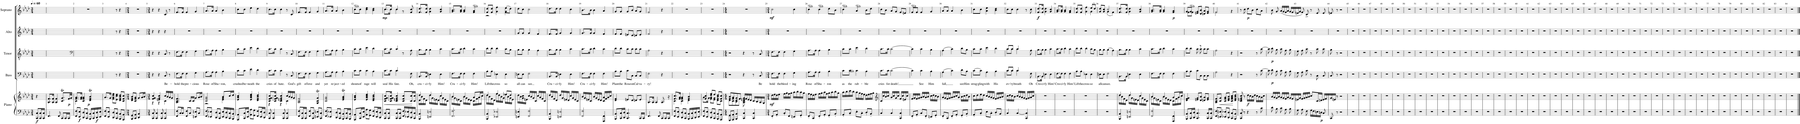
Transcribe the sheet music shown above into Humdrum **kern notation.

**kern	**kern	**dynam	**kern	**text	**dynam	**kern	**dynam	**kern	**kern	**dynam
*part5	*part5	*part5	*part4	*part4	*part4	*part3	*part3	*part2	*part1	*part1
*staff6	*staff5	*staff5/6	*staff4	*staff4	*staff4	*staff3	*staff3	*staff2	*staff1	*staff1
*I"Piano	*	*	*I"Bass	*	*	*I"Tenor	*	*I"Alto	*I"Soprano	*
*I'Pno.	*	*	*I'B.	*	*	*I'T.	*	*I'A.	*I'S.	*
*clefF4	*clefG2	*	*clefF4	*	*	*clefGv2	*	*clefG2	*clefG2	*
*k[b-e-a-d-]	*k[b-e-a-d-]	*	*k[b-e-a-d-]	*	*	*k[b-e-a-d-]	*	*k[b-e-a-d-]	*k[b-e-a-d-]	*
*M3/4	*M3/4	*	*M3/4	*	*	*M3/4	*	*M3/4	*M3/4	*
*MM60	*MM60	*	*MM60	*	*	*MM60	*	*MM60	*MM60	*
=	=	=	=	=	=	=	=	=	=	=
!	!	!LO:DY:b=2	!	!	!	!	!	!	!	!
8CC/ 8C/L	4r	f	4ryy	.	.	4ryy	.	4ryy	4ryy	.
16CC/ 16C/L	.	.	.	.	.	.	.	.	.	.
16CC/ 16C/JJ	.	.	.	.	.	.	.	.	.	.
=1	=1	=1	=1	=1	=1	=1	=1	=1	=1	=1
4.FF/	8.A-/ 8.f/L	.	4ryy	.	.	4ryy	.	4ryy	4ryy	.
.	16A-/ 16f/Jk	.	.	.	.	.	.	.	.	.
.	4A-/ 4f/	.	4ryy	.	.	4ryy	.	4ryy	4ryy	.
8FF/	.	.	.	.	.	.	.	.	.	.
8CC/L	8.c/T 8.g/TL	.	4ryy	.	.	4ryy	.	4ryy	4ryy	.
16CC/L	.	.	.	.	.	.	.	.	.	.
!	!	!LO:DY:b	!	!	!	!	!	!	!	!
16CC/JJ	32f/LL	p	.	.	.	.	.	.	.	.
.	32g/JJJ	.	.	.	.	.	.	.	.	.
=2	=2	=2	=2	=2	=2	=2	=2	=2	=2	=2
*	*	*	*	*	*	*clefF4	*	*	*	*
*	*^	*	*	*	*	*	*	*	*	*
*	*	*^	*	*	*	*	*	*	*	*	*
8FF/ 8F/L	8.f/ 8.a-/L	4c\	4..ryy	.	4ryy	.	.	4ryy	.	4ryy	2.r	.
!	!	!	!	!LO:DY:b=2	!	!	!	!	!	!	!	!
8EE-/ 8E-/J	.	.	.	f	.	.	.	.	.	.	.	.
.	16f/ 16a-/Jk	.	.	.	.	.	.	.	.	.	.	.
8DD-/ 8D-/L	4c/ 4f/ 4a-/	2ryy	.	.	4ryy	.	.	4ryy	.	4ryy	.	.
8CC/ 8C/J	.	.	.	.	.	.	.	.	.	.	.	.
!	!	!	!	!LO:DY:b	!	!	!	!	!	!	!	!
.	.	.	4ryy	p	.	.	.	.	.	.	.	.
16BBB-/ 16BB-/LL	4d-/T 4f/T 4b-/T	.	.	.	4ryy	.	.	4ryy	.	4ryy	.	.
16CC/ 16C/	.	.	.	.	.	.	.	.	.	.	.	.
!	!	!	!	!LO:DY:b=2	!	!	!	!	!	!	!	!
16DD-/ 16D-/	.	.	.	f	.	.	.	.	.	.	.	.
16EE-/ 16E-/JJ	.	.	16ryy	.	.	.	.	.	.	.	.	.
*	*v	*v	*v	*	*	*	*	*	*	*	*	*
=3	=3	=3	=3	=3	=3	=3	=3	=3	=3	=3
8FF/ 8F/L	8.a-/L	.	4ryy	.	.	4ryy	.	4ryy	4ryy	.
8EE-/ 8E-/J	.	.	.	.	.	.	.	.	.	.
.	16g/Jk	.	.	.	.	.	.	.	.	.
8DD-/ 8D-/L	8f\ 8a-\ 8dd-\ 8ff\L	.	8ryy	.	.	8ryy	.	8ryy	8ryy	.
8CC/ 8C/J	8e-\ 8cc\ 8ee-\J	.	8r	.	.	8r	.	8r	8r	.
8BBB-/ 8BB-/L	8d-/ 8f/ 8b-/ 8dd-/L	.	4r	.	.	4r	.	4r	4r	.
8AAA-/ 8AA-/J	8c/ 8f/ 8cc/J	.	.	.	.	.	.	.	.	.
=4	=4	=4	=4	=4	=4	=4	=4	=4	=4	=4
*M2/4	*M2/4	*	*M2/4	*	*	*M2/4	*	*M2/4	*M2/4	*
8BBB-/ 8GG/L	8d-/ 8f/ 8b-/L	.	2r	.	.	2r	.	2r	2r	.
8CC/ 8AA-/J	8c/ 8f/ 8a-/J	.	.	.	.	.	.	.	.	.
4DD-/ 4BB-/	8g/L	.	.	.	.	.	.	.	.	.
.	16a-/L	.	.	.	.	.	.	.	.	.
.	16b-/JJ	.	.	.	.	.	.	.	.	.
=5	=5	=5	=5	=5	=5	=5	=5	=5	=5	=5
*M3/4	*M3/4	*	*M3/4	*	*	*M3/4	*	*M3/4	*M3/4	*
*	*^	*	*	*	*	*	*	*	*	*
8CC/ 8C/	4f/ 4g/ 4cc/	4r	.	4r	.	.	4r	.	4r	4r	.
4CC/ 4C/	.	.	.	.	.	.	.	.	.	.	.
.	4en/ 4g/ 4cc/	4r	.	4r	.	.	4r	.	4r	4r	.
8CC/ 8C/	.	.	.	.	.	.	.	.	.	.	.
!	!	!	!	!	!LO:LY:b	!	!	!	!	!	!
4CC/ 4C/	4c\	16cc/LL	.	8C/	Be-	.	8C/	.	4r	8c/	.
.	.	16b-/	.	.	.	.	.	.	.	.	.
.	.	16a-/	.	8r	.	.	8r	.	.	8r	.
.	.	16g/JJ	.	.	.	.	.	.	.	.	.
=6	=6	=6	=6	=6	=6	=6	=6	=6	=6	=6	=6
!	!	!	!	!	!LO:LY:b	!	!	!	!	!	!
*	*v	*v	*	*	*	*	*	*	*	*	*
8FF/ 8F/L	4.A-/ 4.c/ 4.f/	.	8.F\L	-hold	.	8.F\L	.	2.r	8.f/L	.
16C/L	.	.	.	.	.	.	.	.	.	.
!	!	!	!	!LO:LY:b	!	!	!	!	!	!
16C/JJ	.	.	16F\Jk	the	.	16F\Jk	.	.	16f/Jk	.
!	!	!	!	!LO:LY:b	!	!	!	!	!	!
8FF/ 8F/L	.	.	4F\	pre-	.	4F\	.	.	4f/	.
8C/J	16c/LL	.	.	.	.	.	.	.	.	.
.	16c/JJ	.	.	.	.	.	.	.	.	.
!	!	!	!	!LO:LY:b	!	!	!	!	!	!
8EEn/ 8En/L	8g/L	.	4G\	-cious	.	4G\	.	.	4g/	.
8C/J	16a-/L	.	.	.	.	.	.	.	.	.
.	16b-/JJ	.	.	.	.	.	.	.	.	.
=7	=7	=7	=7	=7	=7	=7	=7	=7	=7	=7
*	*^	*	*	*	*	*	*	*	*	*
!	!	!	!	!	!LO:LY:b	!	!	!	!	!	!
8FF/ 8F/L	2c/ 2f/ 2a-/	2r	.	8.A-\L	Rose	.	8.A-\L	.	2.r	8.a-/L	.
8EE-X/ 8E-X/J	.	.	.	.	.	.	.	.	.	.	.
!	!	!	!	!	!LO:LY:b	!	!	!	!	!	!
.	.	.	.	16A-\Jk	of	.	16A-\Jk	.	.	16a-/Jk	.
!	!	!	!	!	!LO:LY:b	!	!	!	!	!	!
8DD-/ 8D-/L	.	.	.	4A-\	Sha-	.	4A-\	.	.	4a-/	.
8CC/ 8C/J	.	.	.	.	.	.	.	.	.	.	.
!	!	!	!	!	!LO:LY:b	!	!	!	!	!	!
16EE-/ 16E-/LL	4e-\ 4g\	8b-/L	.	4B-\	-ron,	.	4B-\	.	.	4b-\	.
16DD-/ 16D-/	.	.	.	.	.	.	.	.	.	.	.
16CC/ 16C/	.	16cc/L	.	.	.	.	.	.	.	.	.
16BBB-/ 16BB-/JJ	.	16dd-/JJ	.	.	.	.	.	.	.	.	.
=8	=8	=8	=8	=8	=8	=8	=8	=8	=8	=8	=8
!	!	!	!	!	!LO:LY:b	!	!	!	!	!	!
*	*v	*v	*	*	*	*	*	*	*	*	*
8AAA-/ 8AA-/L	4e-/ 4a-/ 4cc/	.	8c\L	crushed	.	8c\L	.	2.r	8cc\L	.
!	!	!	!	!LO:LY:b	!	!	!	!	!	!
16CC/ 16C/L	.	.	8c\J	be-	.	8c\J	.	.	8cc\J	.
16EE-/ 16E-/JJ	.	.	.	.	.	.	.	.	.	.
!	!	!	!	!LO:LY:b	!	!	!	!	!	!
8AA-\ 8A-\L	4e-/ 4a-/ 4cc/ 4ee-/	.	4e-\	-neath	.	4e-\	.	.	4ee-\	.
8GG\ 8G\J	.	.	.	.	.	.	.	.	.	.
!	!	!	!	!LO:LY:b	!	!	!	!	!	!
8FF/ 8F/L	4d-/ 4f/ 4b-/ 4dd-/	.	4d-\	the	.	4d-\	.	.	4dd-\	.
16EE-/ 16E-/L	.	.	.	.	.	.	.	.	.	.
16DD-/ 16D-/JJ	.	.	.	.	.	.	.	.	.	.
=9	=9	=9	=9	=9	=9	=9	=9	=9	=9	=9
*	*^	*	*	*	*	*	*	*	*	*
!	!	!	!	!	!LO:LY:b	!	!	!	!	!	!
8CC/ 8C/	8.c/ 8.f/ 8.g/ 8.cc/L	4r	.	8.c\L	cries	.	8.c\L	.	2.r	8.cc\L	.
4CC/ 4C/	.	.	.	.	.	.	.	.	.	.	.
!	!	!	!	!	!LO:LY:b	!	!	!	!	!	!
.	16c/ 16f/ 16g/ 16cc/Jk	.	.	16c\Jk	of	.	16c\Jk	.	.	16cc\Jk	.
!	!	!	!	!	!LO:LY:b	!	!	!	!	!	!
.	4c/ 4en/ 4g/ 4cc/	4r	.	4c\	hate.	.	4c\	.	.	4cc\	.
8CC/ 8C/	.	.	.	.	.	.	.	.	.	.	.
4CC/ 4C/	4c\	16cc/LL	.	8r	.	.	8r	.	.	8r	.
.	.	16b-/	.	.	.	.	.	.	.	.	.
!	!	!	!	!	!LO:LY:b	!	!	!	!	!	!
.	.	16a-/	.	8C/	God's	.	8C/	.	.	8c/	.
.	.	16g/JJ	.	.	.	.	.	.	.	.	.
=10	=10	=10	=10	=10	=10	=10	=10	=10	=10	=10	=10
!	!	!	!	!	!LO:LY:b	!	!	!	!	!	!
*	*v	*v	*	*	*	*	*	*	*	*	*
8FF/ 8F/L	2A-/ 2c/ 2f/	.	8.F\L	gift	.	8.F\L	.	2.r	8.f/L	.
16CC/ 16C/L	.	.	.	.	.	.	.	.	.	.
!	!	!	!	!LO:LY:b	!	!	!	!	!	!
16CC/ 16C/JJ	.	.	16F\Jk	of	.	16F\Jk	.	.	16f/Jk	.
!	!	!	!	!LO:LY:b	!	!	!	!	!	!
8FF/ 8F/L	.	.	4F\	love	.	4F\	.	.	4f/	.
8CC/ 8C/J	.	.	.	.	.	.	.	.	.	.
!	!	!	!	!LO:LY:b	!	!	!	!	!	!
8EEn/ 8En/L	4G/T 4c/T 4g/T	.	4G\	and	.	4G\	.	.	4g/	.
8CC/ 8C/J	.	.	.	.	.	.	.	.	.	.
=11	=11	=11	=11	=11	=11	=11	=11	=11	=11	=11
!	!	!	!	!LO:LY:b	!	!	!	!	!	!
8FF/ 8F/L	2c/ 2f/ 2a-/	.	8.A-\L	yet	.	8.A-\L	.	2.r	8.a-/L	.
8EE-X/ 8E-X/J	.	.	.	.	.	.	.	.	.	.
!	!	!	!	!LO:LY:b	!	!	!	!	!	!
.	.	.	16A-\Jk	re-	.	16A-\Jk	.	.	16a-/Jk	.
!	!	!	!	!LO:LY:b	!	!	!	!	!	!
8DD-/ 8D-/L	.	.	4A-\	-ject-	.	4A-\	.	.	4a-/	.
8CC/ 8C/J	.	.	.	.	.	.	.	.	.	.
!	!	!	!	!LO:LY:b	!	!	!	!	!	!
8BBB-/ 8BB-/L	4e-/T 4g/T 4b-/T	.	4B-\	-ed	.	4B-\	.	.	4b-\	.
16CC/ 16C/L	.	.	.	.	.	.	.	.	.	.
16BBB-/ 16BB-/JJ	.	.	.	.	.	.	.	.	.	.
=12	=12	=12	=12	=12	=12	=12	=12	=12	=12	=12
!	!	!	!	!LO:LY:b	!	!	!	!	!	!
8AAA-/ 8AA-/L	4e-/ 4a-/ 4cc/	.	8c\L	shouts	.	8c\L	.	2.r	8cc\L	.
!	!	!	!	!LO:LY:b	!	!	!	!	!	!
16CC/ 16C/L	.	.	8c\J	of	.	8c\J	.	.	8cc\J	.
16EE-/ 16E-/JJ	.	.	.	.	.	.	.	.	.	.
!	!	!	!	!LO:LY:b	!	!	!	!	!	!
8AA-\ 8A-\L	4e-/ 4a-/ 4cc/ 4ee-/	.	4c\	rage	.	4e-\	.	.	4cc\ 4ee-\	.
8GG\ 8G\J	.	.	.	.	.	.	.	.	.	.
!	!	!	!	!LO:LY:b	!	!	!	!	!	!
8FF/ 8F/L	4d-/ 4f/ 4b-/ 4dd-/	.	4B-\	will	.	4d-\	.	.	4b-\ 4dd-\	.
16EE-/ 16E-/L	.	.	.	.	.	.	.	.	.	.
16DD-/ 16D-/JJ	.	.	.	.	.	.	.	.	.	.
=13	=13	=13	=13	=13	=13	=13	=13	=13	=13	=13
!	!	!LO:HP:b	!	!LO:LY:b	!	!	!	!	!	!LO:DY:b
*	*	*	*^	*	*	*	*	*	*^	*
8CC/ 8C/L	8.c/ 8.f/ 8.g/ 8.cc/L	<	8.c\L	4ryy	seal	.	8.c\L	.	2.r	8.cc/L	8.cc\L	mp
8CC/ 8C/J	.	.	.	.	.	.	.	.	.	.	.	.
!	!	!	!	!	!LO:LY:b	!	!	!	!	!	!	!
.	16c/ 16f/ 16g/ 16cc/Jk	.	16c\Jk	.	His	.	16c\Jk	.	.	16cc/Jk	16cc\Jk	.
!	!	!	!	!	!LO:LY:b	!	!	!	!	!	!	!
8CC/ 8C/L	4c/ 4en/ 4g/ 4cc/	.	4c/	4c\	fate.	.	4c/	.	.	4cc/	4cc\	.
8CC/ 8C/J	.	.	.	.	.	.	.	.	.	.	.	.
16FF/ 16F/LL	8c/ 8f/ 8cc/L	.	8ryy	4ryy	.	.	8r	.	.	4ryy	8r	.
16EE-X/ 16E-X/	.	.	.	.	.	.	.	.	.	.	.	.
!	!	!	!	!	!LO:LY:b	!	!	!	!	!	!	!
16DD-/ 16D-/	16c/ 16cc/L	.	8F\	.	Oh,	.	8A-\	.	.	.	8f/ 8cc/	.
16CC/ 16C/JJ	16c/ 16cc/JJ	[	.	.	.	.	.	.	.	.	.	.
*	*	*	*v	*v	*	*	*	*	*	*v	*v	*
=14	=14	=14	=14	=14	=14	=14	=14	=14	=14	=14
*	*^	*	*	*	*	*	*	*	*	*
!	!	!	!	!	!LO:LY:b	!	!	!	!	!	!
4BBB-/ 4BB-/	4dd-/	16d-\LL	.	8.BB-/L	cru-	.	8.B-\L	.	2.r	8.f/ 8.dd-/L	.
.	.	16b-\	.	.	.	.	.	.	.	.	.
.	.	16f\	.	.	.	.	.	.	.	.	.
!	!	!	!	!	!LO:LY:b	!	!	!	!	!	!
.	.	16d-\JJ	.	16BB-/Jk	-ci-	.	16B-\Jk	.	.	16f/ 16dd-/Jk	.
!	!	!	!	!	!LO:LY:b	!	!	!	!	!	!
2EEn/ 2En/	4dd-/	16dd-\LL	.	4En\	-fy	.	4B-\	.	.	4g\ 4dd-\	.
.	.	16g\	.	.	.	.	.	.	.	.	.
.	.	16en\	.	.	.	.	.	.	.	.	.
.	.	16d-\JJ	.	.	.	.	.	.	.	.	.
!	!	!	!	!	!LO:LY:b	!	!	!	!	!	!
.	4cc/	16cc\LL	.	4E\	Him!	.	4c\	.	.	4g/ 4cc/	.
.	.	16g\	.	.	.	.	.	.	.	.	.
.	.	16e\	.	.	.	.	.	.	.	.	.
.	.	16c\JJ	.	.	.	.	.	.	.	.	.
=15	=15	=15	=15	=15	=15	=15	=15	=15	=15	=15	=15
!	!	!	!	!	!LO:LY:b	!	!	!	!	!	!
2.FF/ 2.F/	4b-/	16b-\LL	.	8.F\L	Cru-	.	8.c\L	.	2.r	8.g/ 8.b-/L	.
.	.	16g\	.	.	.	.	.	.	.	.	.
.	.	16en\	.	.	.	.	.	.	.	.	.
!	!	!	!	!	!LO:LY:b	!	!	!	!	!	!
.	.	16c\JJ	.	16F\Jk	-ci-	.	16c\Jk	.	.	16g/ 16b-/Jk	.
!	!	!	!	!	!LO:LY:b	!	!	!	!	!	!
.	4b-/	16b-\LL	.	4F\	-fy	.	4d-\	.	.	4g/ 4b-/	.
.	.	16g\	.	.	.	.	.	.	.	.	.
.	.	16e\	.	.	.	.	.	.	.	.	.
.	.	16d-\JJ	.	.	.	.	.	.	.	.	.
!	!	!	!	!	!LO:LY:b	!	!	!	!	!	!
.	8a-/L	16c\LL	.	4F\	Him!	.	4c\	.	.	4f/ 4a-/	.
.	.	16f\	.	.	.	.	.	.	.	.	.
.	16a-/L	16a-\	.	.	.	.	.	.	.	.	.
.	16cc/JJ	16cc\JJ	.	.	.	.	.	.	.	.	.
=16	=16	=16	=16	=16	=16	=16	=16	=16	=16	=16	=16
!	!	!	!	!	!LO:LY:b	!	!	!	!	!	!
*	*	*	*	*	*	*	*	*	*	*^	*
4BBB-/ 4BB-/	4dd-/	16dd-\LL	.	8B-\L	Lift	.	8d-\L	.	2.r	8f/ 8dd-/L	2r	.
.	.	16b-\	.	.	.	.	.	.	.	.	.	.
!	!	!	!	!	!LO:LY:b	!	!	!	!	!	!	!
.	.	16f\	.	8B-\J	the	.	8d-\J	.	.	8f/ 8dd-/J	.	.
.	.	16d-\JJ	.	.	.	.	.	.	.	.	.	.
!	!	!	!	!	!LO:LY:b	!	!	!	!	!	!	!
2EE-X/ 2E-X/	4ff/	16ff\LL	.	4E-X\	cross	.	4d-\	.	.	4g\ 4ff\	.	.
.	.	16dd-\	.	.	.	.	.	.	.	.	.	.
.	.	16b-\	.	.	.	.	.	.	.	.	.	.
.	.	16g\JJ	.	.	.	.	.	.	.	.	.	.
!	!	!	!	!	!LO:LY:b	!	!	!	!	!	!	!
.	8ee-X/L	16ee-X\LL	.	4E-\	so	.	8c\L	.	.	4g\	(>8ee-\L	.
.	.	16b-\	.	.	.	.	.	.	.	.	.	.
.	8dd-/J	16g\	.	.	.	.	8B-\J	.	.	.	8dd-\J)	.
.	.	16e-\JJ	.	.	.	.	.	.	.	.	.	.
*	*	*	*	*	*	*	*	*	*	*v	*v	*
=17	=17	=17	=17	=17	=17	=17	=17	=17	=17	=17	=17
!	!	!	!	!	!LO:LY:b	!	!	!	!	!	!
*	*v	*v	*	*	*	*	*	*	*	*	*
4EEn/ 4En/	16dd-\LL	.	8En\L	all	.	8B-\L	.	8g/L	8dd-\L	.
.	16b-\	.	.	.	.	.	.	.	.	.
!	!	!	!	!LO:LY:b	!	!	!	!	!	!
.	16g\ 16cc\	.	8E\J	can	.	8B-\J	.	8g/J	8cc\J	.
.	16en\JJ	.	.	.	.	.	.	.	.	.
!	!	!	!	!LO:LY:b	!	!	!	!	!	!
2FF/ 2F/	16cc/LL	.	2F\	see.	.	4B-\	.	4g/	2cc\	.
.	16b-/	.	.	.	.	.	.	.	.	.
.	16g/	.	.	.	.	.	.	.	.	.
.	16c/JJ	.	.	.	.	.	.	.	.	.
.	16cc/LL	.	.	.	.	4A-\	.	4f/	.	.
.	16a-/	.	.	.	.	.	.	.	.	.
.	16f/	.	.	.	.	.	.	.	.	.
.	16c/JJ	.	.	.	.	.	.	.	.	.
=18	=18	=18	=18	=18	=18	=18	=18	=18	=18	=18
!	!	!	!	!LO:LY:b	!	!	!	!	!	!
4BBB-/ 4BB-/	16dd-/LL	.	8.BB-/L	Cru-	.	8.B-\L	.	8.f/L	8.dd-\L	.
.	16b-/	.	.	.	.	.	.	.	.	.
.	16f/	.	.	.	.	.	.	.	.	.
!	!	!	!	!LO:LY:b	!	!	!	!	!	!
.	16d-/JJ	.	16BB-/Jk	-ci-	.	16B-\Jk	.	16f/Jk	16dd-\Jk	.
!	!	!	!	!LO:LY:b	!	!	!	!	!	!
2EEn/ 2En/	16dd-/LL	.	4En\	-fy	.	4B-\	.	4g/	4dd-\	.
.	16g/	.	.	.	.	.	.	.	.	.
.	16en/	.	.	.	.	.	.	.	.	.
.	16d-/JJ	.	.	.	.	.	.	.	.	.
!	!	!	!	!LO:LY:b	!	!	!	!	!	!
.	16cc/LL	.	4E\	Him!	.	4c\	.	4g/	4cc\	.
.	16g/	.	.	.	.	.	.	.	.	.
.	16e/	.	.	.	.	.	.	.	.	.
.	16c/JJ	.	.	.	.	.	.	.	.	.
=19	=19	=19	=19	=19	=19	=19	=19	=19	=19	=19
!	!	!	!	!LO:LY:b	!	!	!	!	!	!
2FF/ 2F/	16b-/LL	.	8.F\L	Cru-	.	8.c\L	.	8.g/L	8.b-\L	.
.	16g/	.	.	.	.	.	.	.	.	.
.	16en/	.	.	.	.	.	.	.	.	.
!	!	!	!	!LO:LY:b	!	!	!	!	!	!
.	16c/JJ	.	16F\Jk	-ci-	.	16c\Jk	.	16g/Jk	16b-\Jk	.
!	!	!	!	!LO:LY:b	!	!	!	!	!	!
.	16b-/LL	.	4F\	-fy	.	4d-\	.	4g/	4b-\	.
.	16g/	.	.	.	.	.	.	.	.	.
.	16e/	.	.	.	.	.	.	.	.	.
.	16d-/JJ	.	.	.	.	.	.	.	.	.
!	!	!	!	!LO:LY:b	!	!	!	!	!	!
4FFF/ 4FF/	16c/ 16a-/LL	.	4F\	Him!	.	4c\	.	4f/	4a-/	.
.	16f/	.	.	.	.	.	.	.	.	.
.	16a-/	.	.	.	.	.	.	.	.	.
.	16cc/JJ	.	.	.	.	.	.	.	.	.
=20	=20	=20	=20	=20	=20	=20	=20	=20	=20	=20
!	!	!	!	!LO:LY:b	!	!	!	!	!	!
8BBB-/ 8BB-/L	4d-/ 4f/	.	8B-\L	Plant	.	8d-\L	.	8f/L	8g/L	.
!	!	!	!	!LO:LY:b	!	!	!	!	!	!
16CC/ 16C/L	.	.	8B-\J	the	.	8d-\J	.	8f/J	8g/J	.
16DD-/ 16D-/JJ	.	.	.	.	.	.	.	.	.	.
!	!	!	!	!LO:LY:b	!	!	!	!	!	!
4.CC/ 4.C/	8en/L	.	8c\L	Rose	.	8c\L	.	8en/L	8g/L	.
!	!	!	!	!LO:LY:b	!	!	!	!	!	!
.	8d-/J	.	8C\J	on	.	8c\J	.	8d-/J	8b-/J	.
!	!	!	!	!LO:LY:b	!	!	!	!	!	!
.	8dn/L	.	8C/L	Cal-	.	8c\L	.	8dn/L	8a-/L	.
!	!	!	!	!LO:LY:b	!	!	!	!	!	!
16CC/LL	8e/J	.	8C/J	-va-	.	8c\J	.	8e/J	8g/J	.
16CC/JJ	.	.	.	.	.	.	.	.	.	.
=21	=21	=21	=21	=21	=21	=21	=21	=21	=21	=21
!	!	!	!	!LO:LY:b	!	!	!	!	!	!
4.FF/	8.A-/L	.	2F\	-ry!	.	2A-\	.	2f/	2f/	.
.	16A-/Jk	.	.	.	.	.	.	.	.	.
.	4A-/	.	.	.	.	.	.	.	.	.
8FF/	.	.	.	.	.	.	.	.	.	.
8CC/L	8.A-/	.	4r	.	.	4r	.	4r	4r	.
16CC/L	.	.	.	.	.	.	.	.	.	.
16CC/JJ	16r	.	.	.	.	.	.	.	.	.
=22	=22	=22	=22	=22	=22	=22	=22	=22	=22	=22
*	*^	*	*	*	*	*	*	*	*	*
8FF/ 8F/L	8.f/ 8.cc/L	4c\	.	2.r	.	.	2.r	.	2.r	2.r	.
8EE-/ 8E-/J	.	.	.	.	.	.	.	.	.	.	.
.	16f/ 16a-/Jk	.	.	.	.	.	.	.	.	.	.
8DD-/ 8D-/L	4c/ 4f/ 4a-/	4c\	.	.	.	.	.	.	.	.	.
8CC/ 8C/J	.	.	.	.	.	.	.	.	.	.	.
16BBB-/ 16BB-/LL	4f/ 4b-/	4d-\	.	.	.	.	.	.	.	.	.
16CC/ 16C/	.	.	.	.	.	.	.	.	.	.	.
16DD-/ 16D-/	.	.	.	.	.	.	.	.	.	.	.
16EE-/ 16E-/JJ	.	.	.	.	.	.	.	.	.	.	.
=23	=23	=23	=23	=23	=23	=23	=23	=23	=23	=23	=23
8FF/ 8F/L	4f/ 4cc/	8.a-\L	.	2.r	.	.	2.r	.	2.r	2.r	.
8EE-/ 8E-/J	.	.	.	.	.	.	.	.	.	.	.
.	.	16g\Jk	.	.	.	.	.	.	.	.	.
8DD-/ 8D-/L	8dd-/ 8ff/L	8f\ 8a-\L	.	.	.	.	.	.	.	.	.
8CC/ 8C/J	8ee-/J	8e-\ 8g\J	.	.	.	.	.	.	.	.	.
8BBB-/ 8BB-/L	8b-/ 8dd-/L	8d-\ 8f\L	.	.	.	.	.	.	.	.	.
8AAA-/ 8AA-/J	8f/ 8cc/J	8c\J	.	.	.	.	.	.	.	.	.
=24	=24	=24	=24	=24	=24	=24	=24	=24	=24	=24	=24
*M4/4	*M4/4	*	*	*M4/4	*	*	*M4/4	*	*M4/4	*M4/4	*
8GGG/ 8GG/L	8f/ 8b-/L	8d-\L	.	2r	.	.	2r	.	1r	1r	.
8AAA-/ 8AA-/J	8f/ 8a-/	8c\	.	.	.	.	.	.	.	.	.
4BBB-/ 4BB-/	8d-/ 8g/	8B-\	.	.	.	.	.	.	.	.	.
.	8f/J	8f\J	.	.	.	.	.	.	.	.	.
4CC/ 4C/	16c/ 16en/ 16g/LL	8A-\	.	4r	.	.	4r	.	.	.	.
.	16f/	.	.	.	.	.	.	.	.	.	.
.	16e/	4.ryy	.	.	.	.	.	.	.	.	.
.	16d-/JJ	.	.	.	.	.	.	.	.	.	.
4CC/ 4C/	16c/LL	.	.	8r	.	.	8r	.	.	.	.
.	16B-/	.	.	.	.	.	.	.	.	.	.
!	!	!	!	!	!LO:LY:b	!	!	!	!	!	!
.	16A-/	.	.	8C/	Be	.	8C/	.	.	.	.
.	16G/JJ	.	.	.	.	.	.	.	.	.	.
*	*v	*v	*	*	*	*	*	*	*	*	*
=25	=25	=25	=25	=25	=25	=25	=25	=25	=25	=25
*M3/4	*M3/4	*	*M3/4	*	*	*M3/4	*	*M3/4	*M3/4	*
!	!	!LO:DY:b	!	!LO:LY:b	!	!	!	!	!	!LO:DY:b
8FF'/L	16dd-\LL	mf	8.F\L	hold	.	8.F\L	.	2.r	2cc\	mf
.	16ee-\	.	.	.	.	.	.	.	.	.
8AA-'/J	16dd-\	.	.	.	.	.	.	.	.	.
!	!	!	!	!LO:LY:b	!	!	!	!	!	!
.	16ee-\JJ	.	16F\Jk	the	.	16F\Jk	.	.	.	.
!	!	!	!	!LO:LY:b	!	!	!	!	!	!
8C'/L	16ff\LL	.	4F\	bleed-	.	4F\	.	.	.	.
.	16gg\	.	.	.	.	.	.	.	.	.
8FF/J	16ff\	.	.	.	.	.	.	.	.	.
.	16gg\JJ	.	.	.	.	.	.	.	.	.
!	!	!	!	!LO:LY:b	!	!	!	!	!	!
8EEn/L	16aa-\LL	.	4G\	-ing	.	4G\	.	.	4cc\	.
.	16bb-\	.	.	.	.	.	.	.	.	.
8GG'/J	16aa-\	.	.	.	.	.	.	.	.	.
.	16gg\JJ	.	.	.	.	.	.	.	.	.
=26	=26	=26	=26	=26	=26	=26	=26	=26	=26	=26
!	!	!	!	!LO:LY:b	!	!	!	!	!	!
8FF'/L	16ff\LL	.	8.A-\L	Rose	.	8.A-\L	.	2.r	4cc\	.
.	16ee-\	.	.	.	.	.	.	.	.	.
8CC/J	16dd-\	.	.	.	.	.	.	.	.	.
!	!	!	!	!LO:LY:b	!	!	!	!	!	!
.	16ee-\JJ	.	16A-\Jk	of	.	16A-\Jk	.	.	.	.
!	!	!	!	!LO:LY:b	!	!	!	!	!	!
8FF'/L	16ff\LL	.	4A-\	Sha-	.	4A-\	.	.	4cc\	.
.	16gg\	.	.	.	.	.	.	.	.	.
8AA-'/J	16aa-\	.	.	.	.	.	.	.	.	.
.	16ff\JJ	.	.	.	.	.	.	.	.	.
!	!	!	!	!LO:LY:b	!	!	!	!	!	!
8GG'/L	16gg\LL	.	4B-\	-ron	.	4B-\	.	.	8dd-\L	.
.	16aa-\	.	.	.	.	.	.	.	.	.
8BB-'/J	16bb-\	.	.	.	.	.	.	.	8b-\J	.
.	16gg\JJ	.	.	.	.	.	.	.	.	.
=27	=27	=27	=27	=27	=27	=27	=27	=27	=27	=27
!	!	!	!	!LO:LY:b	!	!	!	!	!	!
8AA-'/L	16aa-\LL	.	8c\L	as	.	8c\L	.	2.r	4cc\	.
.	16bb-\	.	.	.	.	.	.	.	.	.
!	!	!	!	!LO:LY:b	!	!	!	!	!	!
8C'/J	16ccc\	.	8c\J	the	.	8c\J	.	.	.	.
.	16bb-\JJ	.	.	.	.	.	.	.	.	.
!	!	!	!	!LO:LY:b	!	!	!	!	!	!
8E-'\L	16aa-\LL	.	4c\	rab-	.	4e-\	.	.	4a-/	.
.	16gg\	.	.	.	.	.	.	.	.	.
8C'\J	16ff\	.	.	.	.	.	.	.	.	.
.	16ee-\JJ	.	.	.	.	.	.	.	.	.
!	!	!	!	!LO:LY:b	!	!	!	!	!	!
8D-'/L	16dd-\LL	.	4B-\	-ble	.	4d-\	.	.	8b-\L	.
.	16ee-\	.	.	.	.	.	.	.	.	.
8BB-'/J	16ff\	.	.	.	.	.	.	.	8dd-\J	.
.	16gg\JJ	.	.	.	.	.	.	.	.	.
=28	=28	=28	=28	=28	=28	=28	=28	=28	=28	=28
*	*clefG2	*	*	*	*	*	*	*	*	*
!	!	!	!	!LO:LY:b	!	!	!	!	!	!
4C/	16c/LL	.	8.c\L	cries	.	8.c\L	.	2.r	8cc\L	.
.	16cc/	.	.	.	.	.	.	.	.	.
.	16b-/	.	.	.	.	.	.	.	8b-\J	.
!	!	!	!	!LO:LY:b	!	!	!	!	!	!
.	16cc/JJ	.	16c\Jk	for	.	16c\Jk	.	.	.	.
!	!	!	!	!LO:LY:b	!	!	!	!	!	!
4C/	16a-/LL	.	(>2c\	death!	.	(>2c\	.	.	8a-/L	.
.	16cc/	.	.	.	.	.	.	.	.	.
.	16g/	.	.	.	.	.	.	.	8g/J	.
.	16cc/JJ	.	.	.	.	.	.	.	.	.
4CC/ 4C/	16f/LL	.	.	.	.	.	.	.	8f/L	.
.	16cc/	.	.	.	.	.	.	.	.	.
.	16en/	.	.	.	.	.	.	.	8en/J	.
.	16cc/JJ	.	.	.	.	.	.	.	.	.
=29	=29	=29	=29	=29	=29	=29	=29	=29	=29	=29
8FF'/L	16f/LL	.	4c\)	.	.	4c\)	.	2.r	8f/L	.
.	16g/	.	.	.	.	.	.	.	.	.
8AA-'/J	16f/	.	.	.	.	.	.	.	8f/J	.
.	16g/JJ	.	.	.	.	.	.	.	.	.
!	!	!	!	!LO:LY:b	!	!	!	!	!	!
8C/L	16a-/LL	.	4c\	See	.	4c\	.	.	4f/	.
.	16b-/	.	.	.	.	.	.	.	.	.
8FF'/J	16a-/	.	.	.	.	.	.	.	.	.
.	16b-/JJ	.	.	.	.	.	.	.	.	.
!	!	!	!	!LO:LY:b	!	!	!	!	!	!
8EEn/L	16cc\LL	.	4B-\	Him	.	4B-\	.	.	4g/	.
.	16dd-\	.	.	.	.	.	.	.	.	.
8GG'/J	16cc\	.	.	.	.	.	.	.	.	.
.	16b-\JJ	.	.	.	.	.	.	.	.	.
=30	=30	=30	=30	=30	=30	=30	=30	=30	=30	=30
!	!	!	!	!LO:LY:b	!	!	!	!	!	!
8FF'/L	16a-/LL	.	(>4A-\	fall,	.	(>4A-\	.	2.r	8a-/L	.
.	16g/	.	.	.	.	.	.	.	.	.
8CC/J	16f/	.	.	.	.	.	.	.	8a-/J	.
.	16g/JJ	.	.	.	.	.	.	.	.	.
8FF'/L	16a-/LL	.	4c\)	.	.	4c\)	.	.	4a-/	.
.	16b-/	.	.	.	.	.	.	.	.	.
8AA-'/J	16cc/	.	.	.	.	.	.	.	.	.
.	16a-/JJ	.	.	.	.	.	.	.	.	.
!	!	!	!	!LO:LY:b	!	!	!	!	!	!
8GG'/L	16b-\LL	.	8d-\L	see	.	8d-\L	.	.	4b-\	.
.	16cc\	.	.	.	.	.	.	.	.	.
!	!	!	!	!LO:LY:b	!	!	!	!	!	!
8BB-'/J	16dd-\	.	8B-\J	Him	.	8B-\J	.	.	.	.
.	16b-\JJ	.	.	.	.	.	.	.	.	.
=31	=31	=31	=31	=31	=31	=31	=31	=31	=31	=31
!	!	!	!	!LO:LY:b	!	!	!	!	!	!
8AA-'/L	16cc\LL	.	(8c\L	strug-	.	8c\L	.	2.r	8cc\L	.
.	16dd-\	.	.	.	.	.	.	.	.	.
!	!	!	!	!LO:LY:b	!	!	!	!	!	!
8C'/J	16ee-\	.	8c\J)	-gling	.	8c\J	.	.	8cc\J	.
.	16dd-\JJ	.	.	.	.	.	.	.	.	.
!	!	!	!	!LO:LY:b	!	!	!	!	!	!
8E-\L	16cc/LL	.	4A-\	with	.	4e-\	.	.	4a-\ 4ee-\	.
.	16b-/	.	.	.	.	.	.	.	.	.
8C'\J	16a-/	.	.	.	.	.	.	.	.	.
.	16g/JJ	.	.	.	.	.	.	.	.	.
!	!	!	!	!LO:LY:b	!	!	!	!	!	!
8D-'/L	16f/LL	.	4B-\	His	.	4d-\	.	.	4b-\ 4dd-\	.
.	16g/	.	.	.	.	.	.	.	.	.
8BB-/J	16a-/	.	.	.	.	.	.	.	.	.
.	16b-/JJ	.	.	.	.	.	.	.	.	.
=32	=32	=32	=32	=32	=32	=32	=32	=32	=32	=32
!	!	!	!	!LO:LY:b	!	!	!	!	!	!
*	*	*	*^	*	*	*^	*	*	*	*
4C/	16cc\LL	.	8c/L	8c\L	ev-	.	8c/L	8c\L	.	2.r	8cc\L	.
.	16dd-\	.	.	.	.	.	.	.	.	.	.	.
!	!	!	!	!	!LO:LY:b	!	!	!	!	!	!	!
.	16cc\	.	8c/J	8c\J	-'ry	.	8c/J	8c\J	.	.	8cc\J	.
.	16b-\JJ	.	.	.	.	.	.	.	.	.	.	.
!	!	!	!	!	!LO:LY:b	!	!	!	!	!	!	!
[<4C/	16cc/LL	.	4c/	4c\	breath	.	4c/	4c\	.	.	4cc\	.
.	16b-/	.	.	.	.	.	.	.	.	.	.	.
.	16a-/	.	.	.	.	.	.	.	.	.	.	.
.	16g/JJ	.	.	.	.	.	.	.	.	.	.	.
4CC/ 4C/]	16f/LL	.	8ryy	4ryy	.	.	8ryy	4ryy	.	.	8r	.
.	16g/	.	.	.	.	.	.	.	.	.	.	.
!	!	!	!	!	!LO:LY:b	!	!	!	!	!	!	!
.	16a-/	.	8F\	.	Oh	.	8A-\	.	.	.	8cc\	.
.	16cc/JJ	.	.	.	.	.	.	.	.	.	.	.
*	*	*	*v	*v	*	*	*	*	*	*	*	*
*	*	*	*	*	*	*v	*v	*	*	*	*
=33	=33	=33	=33	=33	=33	=33	=33	=33	=33	=33
!	!	!	!	!LO:LY:b	!	!	!	!	!	!LO:DY:b
!	!	!	!	!	!	!	!	!	!	!LO:DY:n=1:b
2.r	2.r	.	8.BB-\L	Cru-	.	8.B-\L	.	2.r	8.f/ 8.dd-/L	f f
!	!	!	!	!LO:LY:b	!	!	!	!	!	!
.	.	.	16BB-\Jk	-ci-	.	16B-\Jk	.	.	16f/ 16dd-/Jk	.
!	!	!	!	!LO:LY:b	!	!	!	!	!	!
.	.	.	4En\	-fy	.	4B-\	.	.	4g\ 4dd-\	.
!	!	!	!	!LO:LY:b	!	!	!	!	!	!
.	.	.	4E\	Him!	.	4c\	.	.	4g/ 4cc/	.
=34	=34	=34	=34	=34	=34	=34	=34	=34	=34	=34
!	!	!	!	!LO:LY:b	!	!	!	!	!	!
2.r	2.r	.	8.F\L	Cru-	.	8.c\L	.	2.r	8.g/ 8.b-/L	.
!	!	!	!	!LO:LY:b	!	!	!	!	!	!
.	.	.	16F\Jk	-ci-	.	16c\Jk	.	.	16g/ 16b-/Jk	.
!	!	!	!	!LO:LY:b	!	!	!	!	!	!
.	.	.	4F\	-fy	.	4d-\	.	.	4g/ 4b-/	.
!	!	!	!	!LO:LY:b	!	!	!	!	!	!
.	.	.	4F\	Him!	.	4c\	.	.	4f/ 4a-/	.
=35	=35	=35	=35	=35	=35	=35	=35	=35	=35	=35
!	!	!	!	!LO:LY:b	!	!	!	!	!	!
*	*	*	*	*	*	*	*	*	*^	*
2.r	2.r	.	8B-\L	Lift	.	8d-\L	.	2.r	8f/ 8dd-/L	2ryy	.
!	!	!	!	!LO:LY:b	!	!	!	!	!	!	!
.	.	.	8B-\J	the	.	8d-\J	.	.	8f/ 8dd-/J	.	.
!	!	!	!	!LO:LY:b	!	!	!	!	!	!	!
.	.	.	4E-X\	cross	.	4d-\	.	.	4g\ 4ff\	.	.
!	!	!	!	!LO:LY:b	!	!	!	!	!	!	!
.	.	.	4E-\	so	.	8c\L	.	.	4g\	(>8ee-/L	.
.	.	.	.	.	.	8B-\J	.	.	.	8dd-/J)	.
=36	=36	=36	=36	=36	=36	=36	=36	=36	=36	=36	=36
!	!	!	!	!LO:LY:b	!	!	!	!	!	!	!
2.r	2.r	.	8En\L	all	.	8B-\L	.	2.r	8g/ 8dd-/L	4ryy	.
!	!	!	!	!LO:LY:b	!	!	!	!	!	!	!
.	.	.	8E\J	can	.	8B-\J	.	.	8g/ 8cc/J	.	.
!	!	!	!	!LO:LY:b	!	!	!	!	!	!	!
.	.	.	2F\	see.	.	(4B-\	.	.	2cc/	(<4g\	.
.	.	.	.	.	.	4A-\)	.	.	.	4f\)	.
*	*	*	*	*	*	*	*	*	*v	*v	*
=37	=37	=37	=37	=37	=37	=37	=37	=37	=37	=37
*	*^	*	*	*	*	*	*	*	*	*
4BBB-/ 4BB-/	4dd-/	16dd-\LL	.	8.BB-\L	.	.	8.B-\L	.	2.r	8.f/ 8.dd-/L	.
.	.	16b-\	.	.	.	.	.	.	.	.	.
.	.	16f\	.	.	.	.	.	.	.	.	.
.	.	16d-\JJ	.	16BB-\Jk	.	.	16B-\Jk	.	.	16f/ 16dd-/Jk	.
2EEn/ 2En/	4dd-/	16dd-\LL	.	4En\	.	.	4B-\	.	.	4g\ 4dd-\	.
.	.	16g\	.	.	.	.	.	.	.	.	.
.	.	16en\	.	.	.	.	.	.	.	.	.
.	.	16d-\JJ	.	.	.	.	.	.	.	.	.
.	4cc/	16cc\LL	.	4E\	.	.	4c\	.	.	4g/ 4cc/	.
.	.	16g\	.	.	.	.	.	.	.	.	.
.	.	16e\	.	.	.	.	.	.	.	.	.
.	.	16c\JJ	.	.	.	.	.	.	.	.	.
=38	=38	=38	=38	=38	=38	=38	=38	=38	=38	=38	=38
2FF/ 2F/	4b-/	16b-\LL	.	8.F\L	.	.	8.c\L	.	2.r	8.g/ 8.b-/L	.
.	.	16g\	.	.	.	.	.	.	.	.	.
.	.	16en\	.	.	.	.	.	.	.	.	.
.	.	16c\JJ	.	16F\Jk	.	.	16c\Jk	.	.	16g/ 16b-/Jk	.
.	4b-/	16b-\LL	.	4F\	.	.	4d-\	.	.	4g/ 4b-/	.
.	.	16g\	.	.	.	.	.	.	.	.	.
.	.	16e\	.	.	.	.	.	.	.	.	.
.	.	16d-\JJ	.	.	.	.	.	.	.	.	.
!	!	!	!	!	!	!	!	!	!	!	!LO:DY:b
4FFF/ 4FF/	8a-/L	16c\LL	.	4F\	.	.	4c\	.	.	4f/ 4a-/	p
.	.	16f\	.	.	.	.	.	.	.	.	.
.	16a-/L	16a-\	.	.	.	.	.	.	.	.	.
.	16cc/JJ	16cc\JJ	.	.	.	.	.	.	.	.	.
*	*v	*v	*	*	*	*	*	*	*	*	*
=39	=39	=39	=39	=39	=39	=39	=39	=39	=39	=39
*	*	*	*	*	*	*^	*	*	*^	*
8BBB-/ 8BB-/L	4d-/ 4f/ 4g/	.	8B-\L	.	.	8d-\L	4.ryy	.	2.r	8g/L	8f\L	.
16CC/ 16C/L	.	.	8B-\J	.	.	8d-\J	.	.	.	8g/J	8f\J	.
16DD-/ 16D-/JJ	.	.	.	.	.	.	.	.	.	.	.	.
4.CC/ 4.C/	8en/ 8g/L	.	8c\L	.	.	8c\	.	.	.	8en/ 8g/L	2ryy	.
.	8d-/ 8b-/J	.	8C\J	.	.	8r	8c\	.	.	8d-/ 8b-/J	.	.
.	8dn/ 8a-/L	.	8C\L	.	.	8c\L	4ryy	.	.	8dn/ 8a-/L	.	.
16CC/ 16C/LL	8e/ 8g/J	.	8C\J	.	.	8c\J	.	.	.	8e/ 8g/J	.	.
16CC/ 16C/JJ	.	.	.	.	.	.	.	.	.	.	.	.
*	*	*	*	*	*	*v	*v	*	*	*	*	*
=40	=40	=40	=40	=40	=40	=40	=40	=40	=40	=40	=40
8FF/ 8F/L	8A-/ 8c/ 8f/L	.	2A-\	.	.	2A-\	.	2.r	2f/	2f\	.
!	!	!LO:HP:b	!	!	!	!	!	!	!	!	!
8EEn/ 8En/J	8c/ 8g/J	<	.	.	.	.	.	.	.	.	.
8EE-X/ 8E-X/L	8c/ 8f/ 8a-/L	.	.	.	.	.	.	.	.	.	.
8DD-/ 8D-/J	8d-/ 8f/ 8b-/J	.	.	.	.	.	.	.	.	.	.
8CC/ 8C/L	8c/ 8f/ 8a-/ 8cc/L	.	4r	.	.	4r	.	.	4ryy	4r	.
8BBB-/ 8BB-/J	8d-/ 8f/ 8b-/ 8dd-/J	[	.	.	.	.	.	.	.	.	.
*	*	*	*	*	*	*	*	*	*v	*v	*
=41	=41	=41	=41	=41	=41	=41	=41	=41	=41	=41
8CC/ 8C/	8c/ 8en/ 8g/ 8cc/	.	2r	.	.	2r	.	2.r	8r	.
8r	8r	.	.	.	.	.	.	.	8cc\	.
!	!	!LO:DY:b	!	!	!	!	!	!	!	!LO:DY:b
4r	16dd-\LL	f	.	.	.	.	.	.	8dd-\L	p
.	16cc\	.	.	.	.	.	.	.	.	.
.	16b-\	.	.	.	.	.	.	.	8b-\J	.
.	16dd-\JJ	.	.	.	.	.	.	.	.	.
8r	16cc\LL	.	8r	.	.	8r	.	.	8cc\L	.
.	16b-\	.	.	.	.	.	.	.	.	.
8c\	16a-\	.	[8c\	.	.	[8c\	.	.	8a-\J	.
.	16cc\JJ	.	.	.	.	.	.	.	.	.
=42	=42	=42	=42	=42	=42	=42	=42	=42	=42	=42
8ryy	8ryy	.	8c\]	.	.	8c\]	.	2.r	8ryy	.
!	!	!	!	!	!LO:DY:b	!	!LO:DY:b	!	!	!
8d-\	16b-/LL	.	8d-\	.	p	8d-\	p	.	8b-\	.
.	16a-/	.	.	.	.	.	.	.	.	.
8B-\	16g/	.	8B-\	.	.	8B-\	.	.	8g/	.
.	16b-/JJ	.	.	.	.	.	.	.	.	.
8c\	16a-/LL	.	8c\	.	.	8c\	.	.	(<16a-/LL	.
.	16g/	.	.	.	.	.	.	.	16g/	.
8A-\	16f/	.	8A-\	.	.	8A-\	.	.	16f/	.
.	16a-/JJ	.	.	.	.	.	.	.	16a-/JJ	.
8B-\	16g/LL	.	8B-\	.	.	8B-\	.	.	16g/LL	.
.	16f/	.	.	.	.	.	.	.	16f/	.
=43	=43	=43	=43	=43	=43	=43	=43	=43	=43	=43
8G\	16en/	.	8G\	.	.	8G\	.	2.r	16en/	.
.	16g/JJ	.	.	.	.	.	.	.	16g/JJ	.
8A-\	16f/LL	.	8A-\	.	.	8A-\	.	.	8f/)	.
.	16g/	.	.	.	.	.	.	.	.	.
8F\	16a-/	.	8c\	.	.	8c\	.	.	8c^/	.
.	16b-/JJ	.	.	.	.	.	.	.	.	.
16G\LL	8cc/L	.	8r	.	.	8r	.	.	8r	.
16F\	.	.	.	.	.	.	.	.	.	.
16En\	16c/L	.	8C\	.	.	8c\	.	.	8e/	.
!	!	!LO:DY:b=2	!	!	!	!	!	!	!	!
16Dn\JJ	16dn/JJ	p	.	.	.	.	.	.	.	.
8C/	16e/LL	.	8C/	.	.	8c\	.	.	8e/	.
.	16f/	.	.	.	.	.	.	.	.	.
=44	=44	=44	=44	=44	=44	=44	=44	=44	=44	=44
8CC/	16g/	.	8C/	.	.	8B-\	.	2.r	8en/	.
.	16en/JJ	.	.	.	.	.	.	.	.	.
8r	8r	.	8r	.	.	8r	.	.	8r	.
2r	2r	.	2r	.	.	2r	.	.	2r	.
=45	=45	=45	=45	=45	=45	=45	=45	=45	=45	=45
2.r	2.r	.	2.r	.	.	2.r	.	2.r	2.r	.
=46	=46	=46	=46	=46	=46	=46	=46	=46	=46	=46
2.r	2.r	.	2.r	.	.	2.r	.	2.r	2.r	.
=47	=47	=47	=47	=47	=47	=47	=47	=47	=47	=47
2.r	2.r	.	2.r	.	.	2.r	.	2.r	2.r	.
=48	=48	=48	=48	=48	=48	=48	=48	=48	=48	=48
2.r	2.r	.	2.r	.	.	2.r	.	2.r	2.r	.
=49	=49	=49	=49	=49	=49	=49	=49	=49	=49	=49
2.r	2.r	.	2.r	.	.	2.r	.	2.r	2.r	.
=50	=50	=50	=50	=50	=50	=50	=50	=50	=50	=50
2.r	2.r	.	2.r	.	.	2.r	.	2.r	2.r	.
=51	=51	=51	=51	=51	=51	=51	=51	=51	=51	=51
2.r	2.r	.	2.r	.	.	2.r	.	2.r	2.r	.
=52	=52	=52	=52	=52	=52	=52	=52	=52	=52	=52
2.r	2.r	.	2.r	.	.	2.r	.	2.r	2.r	.
=53	=53	=53	=53	=53	=53	=53	=53	=53	=53	=53
2.r	2.r	.	2.r	.	.	2.r	.	2.r	2.r	.
=54	=54	=54	=54	=54	=54	=54	=54	=54	=54	=54
2.r	2.r	.	2.r	.	.	2.r	.	2.r	2.r	.
=55	=55	=55	=55	=55	=55	=55	=55	=55	=55	=55
2.r	2.r	.	2.r	.	.	2.r	.	2.r	2.r	.
=56	=56	=56	=56	=56	=56	=56	=56	=56	=56	=56
2.r	2.r	.	2.r	.	.	2.r	.	2.r	2.r	.
=57	=57	=57	=57	=57	=57	=57	=57	=57	=57	=57
2.r	2.r	.	2.r	.	.	2.r	.	2.r	2.r	.
=58	=58	=58	=58	=58	=58	=58	=58	=58	=58	=58
2.r	2.r	.	2.r	.	.	2.r	.	2.r	2.r	.
=59	=59	=59	=59	=59	=59	=59	=59	=59	=59	=59
2.r	2.r	.	2.r	.	.	2.r	.	2.r	2.r	.
=60	=60	=60	=60	=60	=60	=60	=60	=60	=60	=60
2.r	2.r	.	2.r	.	.	2.r	.	2.r	2.r	.
=61	=61	=61	=61	=61	=61	=61	=61	=61	=61	=61
2.r	2.r	.	2.r	.	.	2.r	.	2.r	2.r	.
=62	=62	=62	=62	=62	=62	=62	=62	=62	=62	=62
2.r	2.r	.	2.r	.	.	2.r	.	2.r	2.r	.
=63	=63	=63	=63	=63	=63	=63	=63	=63	=63	=63
2.r	2.r	.	2.r	.	.	2.r	.	2.r	2.r	.
=64	=64	=64	=64	=64	=64	=64	=64	=64	=64	=64
2.r	2.r	.	2.r	.	.	2.r	.	2.r	2.r	.
=65	=65	=65	=65	=65	=65	=65	=65	=65	=65	=65
2.r	2.r	.	2.r	.	.	2.r	.	2.r	2.r	.
=66	=66	=66	=66	=66	=66	=66	=66	=66	=66	=66
2.r	2.r	.	2.r	.	.	2.r	.	2.r	2.r	.
=67	=67	=67	=67	=67	=67	=67	=67	=67	=67	=67
2.r	2.r	.	2.r	.	.	2.r	.	2.r	2.r	.
=68	=68	=68	=68	=68	=68	=68	=68	=68	=68	=68
2.r	2.r	.	2.r	.	.	2.r	.	2.r	2.r	.
=69	=69	=69	=69	=69	=69	=69	=69	=69	=69	=69
2.r	2.r	.	2.r	.	.	2.r	.	2.r	2.r	.
=70	=70	=70	=70	=70	=70	=70	=70	=70	=70	=70
2.r	2.r	.	2.r	.	.	2.r	.	2.r	2.r	.
=71	=71	=71	=71	=71	=71	=71	=71	=71	=71	=71
2.r	2.r	.	2.r	.	.	2.r	.	2.r	2.r	.
=72	=72	=72	=72	=72	=72	=72	=72	=72	=72	=72
2.r	2.r	.	2.r	.	.	2.r	.	2.r	2.r	.
=73	=73	=73	=73	=73	=73	=73	=73	=73	=73	=73
2.r	2.r	.	2.r	.	.	2.r	.	2.r	2.r	.
=74	=74	=74	=74	=74	=74	=74	=74	=74	=74	=74
2.r	2.r	.	2.r	.	.	2.r	.	2.r	2.r	.
=75	=75	=75	=75	=75	=75	=75	=75	=75	=75	=75
2.r	2.r	.	2.r	.	.	2.r	.	2.r	2.r	.
=76	=76	=76	=76	=76	=76	=76	=76	=76	=76	=76
2.r	2.r	.	2.r	.	.	2.r	.	2.r	2.r	.
=77	=77	=77	=77	=77	=77	=77	=77	=77	=77	=77
2.r	2.r	.	2.r	.	.	2.r	.	2.r	2.r	.
=78	=78	=78	=78	=78	=78	=78	=78	=78	=78	=78
2.r	2.r	.	2.r	.	.	2.r	.	2.r	2.r	.
=79	=79	=79	=79	=79	=79	=79	=79	=79	=79	=79
2.r	2.r	.	2.r	.	.	2.r	.	2.r	2.r	.
=80	=80	=80	=80	=80	=80	=80	=80	=80	=80	=80
2.r	2.r	.	2.r	.	.	2.r	.	2.r	2.r	.
=81	=81	=81	=81	=81	=81	=81	=81	=81	=81	=81
2.r	2.r	.	2.r	.	.	2.r	.	2.r	2.r	.
=82	=82	=82	=82	=82	=82	=82	=82	=82	=82	=82
2.r	2.r	.	2.r	.	.	2.r	.	2.r	2.r	.
=83	=83	=83	=83	=83	=83	=83	=83	=83	=83	=83
2.r	2.r	.	2.r	.	.	2.r	.	2.r	2.r	.
=84	=84	=84	=84	=84	=84	=84	=84	=84	=84	=84
2.r	2.r	.	2.r	.	.	2.r	.	2.r	2.r	.
==	==	==	==	==	==	==	==	==	==	==
*-	*-	*-	*-	*-	*-	*-	*-	*-	*-	*-
